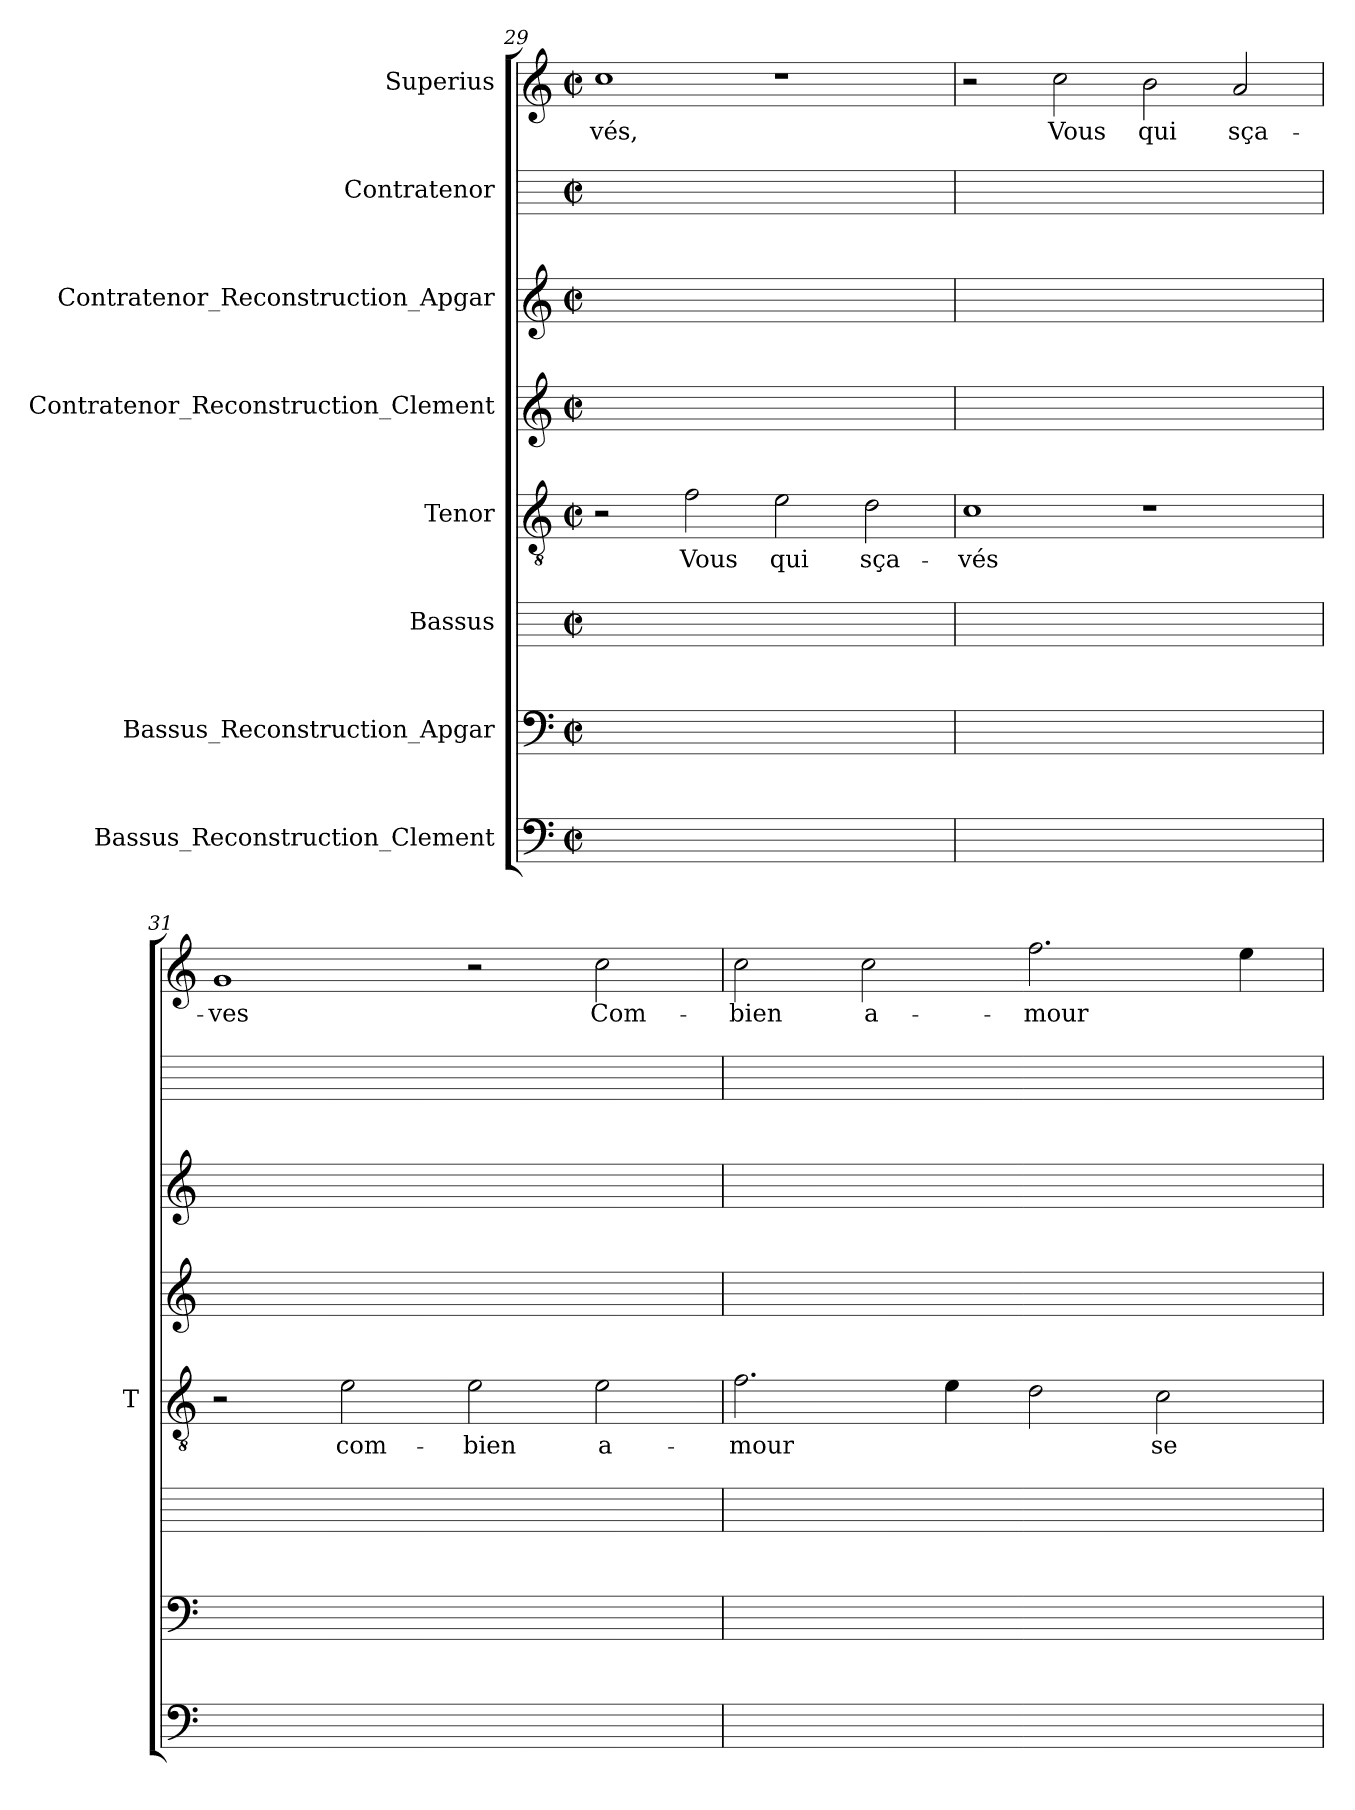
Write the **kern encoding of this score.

**kern	**kern	**kern	**kern	**text	**kern	**kern	**kern	**kern	**text
*part8	*part7	*part6	*part5	*part5	*part4	*part3	*part2	*part1	*part1
*staff8	*staff7	*staff6	*staff5	*staff5	*staff4	*staff3	*staff2	*staff1	*staff1
*I"Bassus_Reconstruction_Clement	*I"Bassus_Reconstruction_Apgar	*I"Bassus	*I"Tenor	*	*I"Contratenor_Reconstruction_Clement	*I"Contratenor_Reconstruction_Apgar	*I"Contratenor	*I"Superius	*
*	*	*	*I'T	*	*	*	*	*	*
*clefF4	*clefF4	*	*clefGv2	*	*clefG2	*clefG2	*	*clefG2	*
*k[]	*k[]	*	*k[]	*	*k[]	*k[]	*	*k[]	*
*C:	*C:	*	*C:	*	*C:	*C:	*	*C:	*
*M2/2	*M2/2	*M2/2	*M2/2	*	*M2/2	*M2/2	*M2/2	*M2/2	*
*met(c|)	*met(c|)	*met(c|)	*met(c|)	*	*met(c|)	*met(c|)	*met(c|)	*met(c|)	*
=29	=29	=29	=29	=29	=29	=29	=29	=29	=29
0ryy	0ryy	0ryy	2r	.	0ryy	0ryy	0ryy	1cc	-vés,
.	.	.	2f	-Vous	.	.	.	.	.
.	.	.	2e	-qui	.	.	.	1r	.
.	.	.	2d	sça-	.	.	.	.	.
=30	=30	=30	=30	=30	=30	=30	=30	=30	=30
0ryy	0ryy	0ryy	1c	-vés	0ryy	0ryy	0ryy	2r	.
.	.	.	.	.	.	.	.	2cc	-Vous
.	.	.	1r	.	.	.	.	2b	-qui
.	.	.	.	.	.	.	.	2a	sça-
=31	=31	=31	=31	=31	=31	=31	=31	=31	=31
0ryy	0ryy	0ryy	2r	.	0ryy	0ryy	0ryy	1g	-ves
.	.	.	2e	com-	.	.	.	.	.
.	.	.	2e	-bien	.	.	.	2r	.
.	.	.	2e	a-	.	.	.	2cc	Com-
=32	=32	=32	=32	=32	=32	=32	=32	=32	=32
0ryy	0ryy	0ryy	2.f	-mour	0ryy	0ryy	0ryy	2cc	-bien
.	.	.	.	.	.	.	.	2cc	a-
.	.	.	4e	.	.	.	.	.	.
.	.	.	2d	.	.	.	.	2.ff	-mour
.	.	.	2c	-se	.	.	.	.	.
.	.	.	.	.	.	.	.	4ee	.
=	=	=	=	=	=	=	=	=	=
*-	*-	*-	*-	*-	*-	*-	*-	*-	*-
